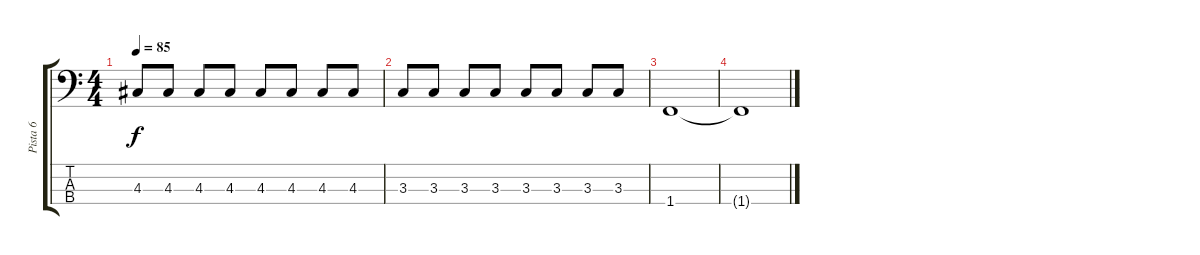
\track ("Pista 6" "Pista 6") {instrument electricbassfinger}
\staff {score tabs}
\tuning (G2 D2 A1 E1) {hide}
\ts (4 4)
\tempo 85
\clef f4
\ks c
4.3.8{dy f} 4.3.8 4.3.8 4.3.8 4.3.8 4.3.8 4.3.8 4.3.8 |
3.3.8 3.3.8 3.3.8 3.3.8 3.3.8 3.3.8 3.3.8 3.3.8 |
1.4.1{volume 0} |
1.4{t}.1
